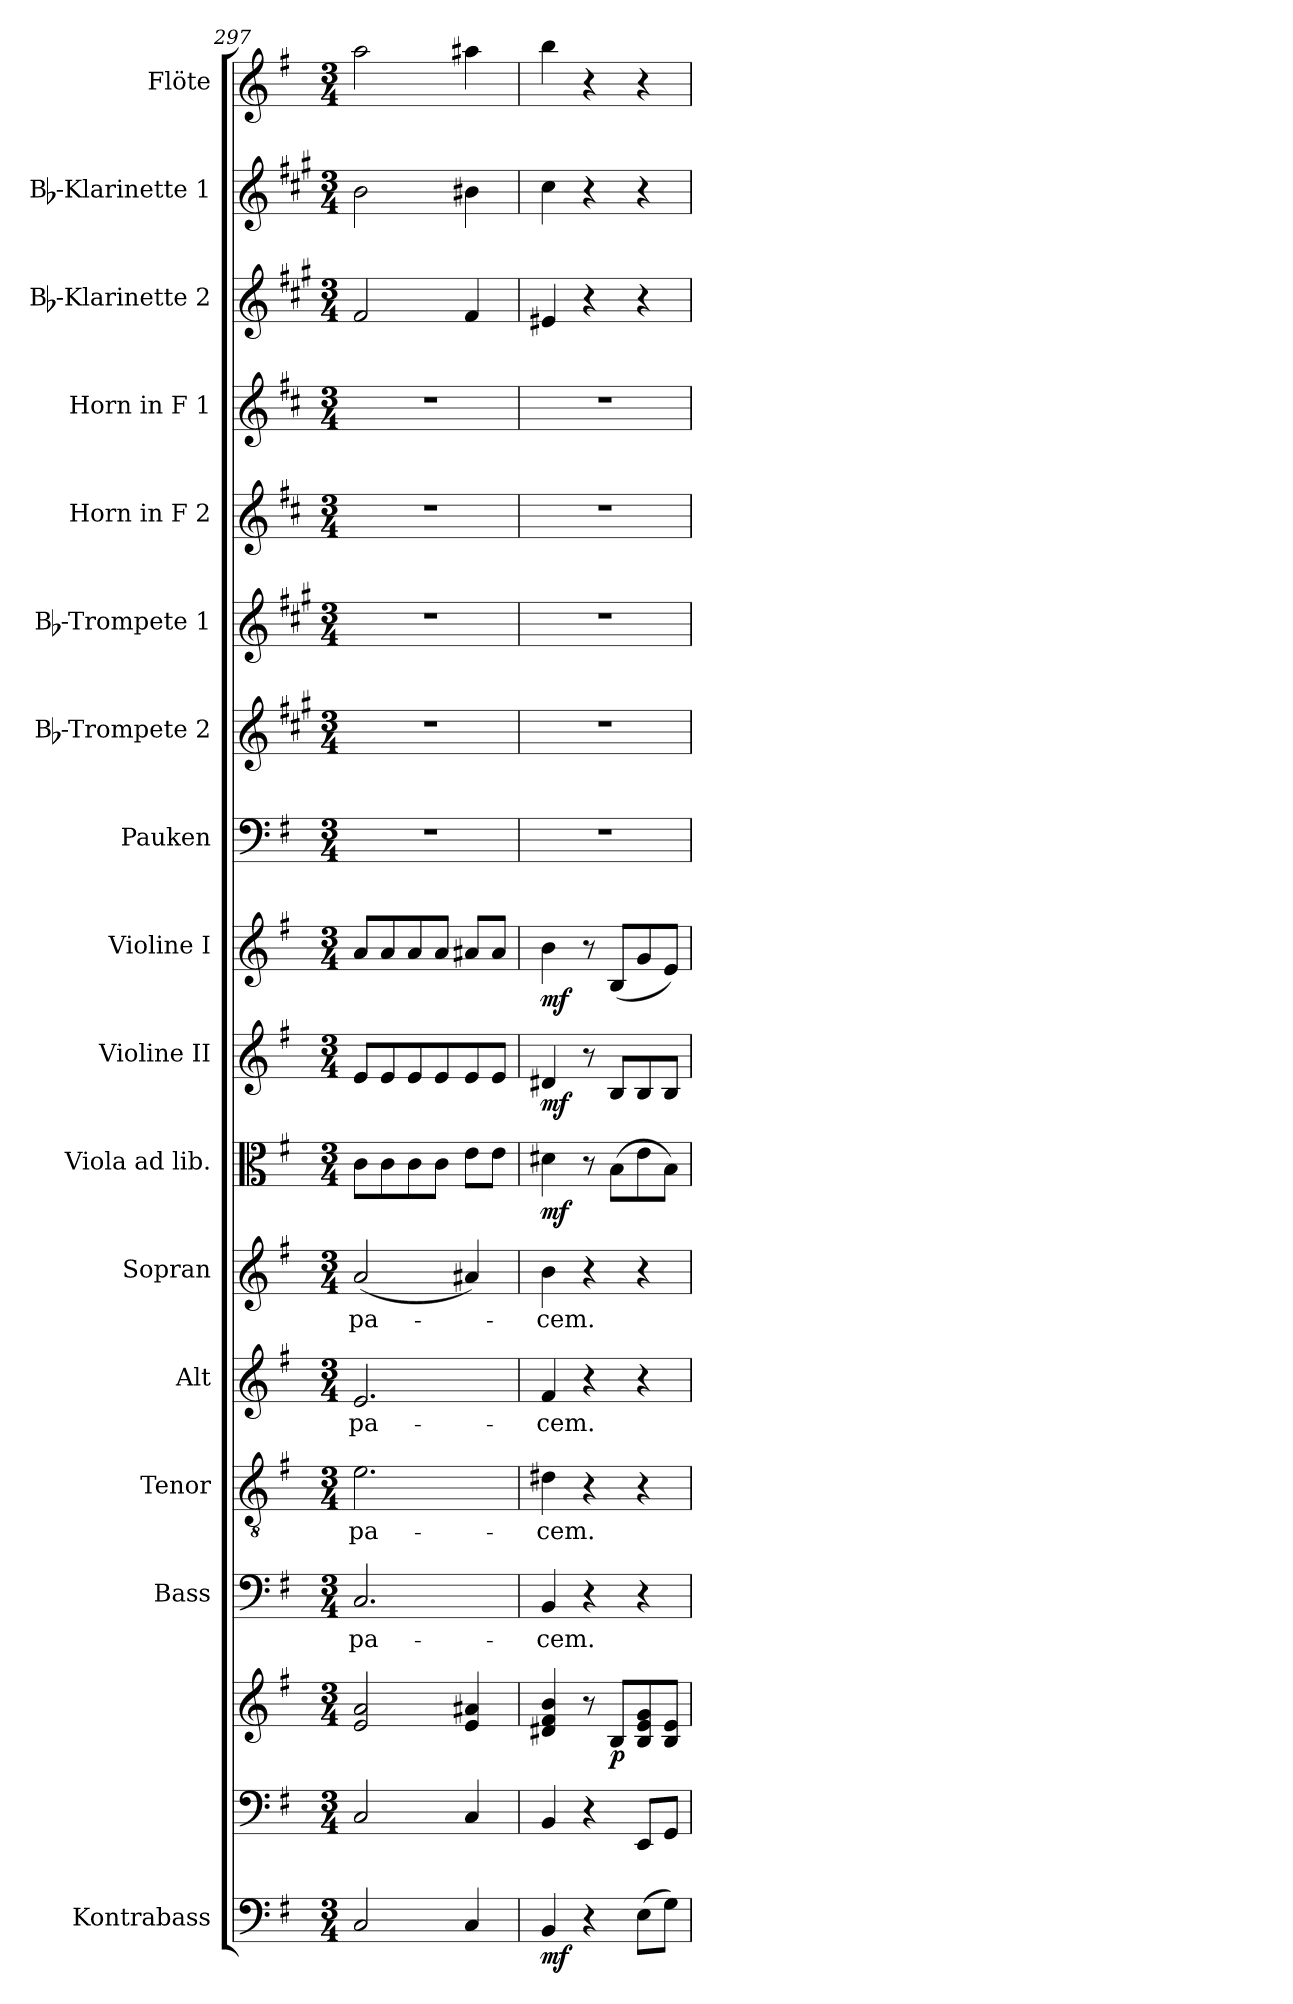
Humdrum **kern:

**kern	**dynam	**kern	**kern	**dynam	**kern	**text	**kern	**text	**kern	**text	**kern	**text	**kern	**dynam	**kern	**dynam	**kern	**dynam	**kern	**kern	**kern	**kern	**kern	**kern	**kern	**kern
*part17	*part17	*part16	*part16	*part16	*part15	*part15	*part14	*part14	*part13	*part13	*part12	*part12	*part11	*part11	*part10	*part10	*part9	*part9	*part8	*part7	*part6	*part5	*part4	*part3	*part2	*part1
*staff18	*staff18	*staff17	*staff16	*staff16/17	*staff15	*staff15	*staff14	*staff14	*staff13	*staff13	*staff12	*staff12	*staff11	*staff11	*staff10	*staff10	*staff9	*staff9	*staff8	*staff7	*staff6	*staff5	*staff4	*staff3	*staff2	*staff1
*I"Kontrabass	*	*	*	*	*I"Bass	*	*I"Tenor	*	*I"Alt	*	*I"Sopran	*	*I"Viola ad lib.	*	*I"Violine II	*	*I"Violine I	*	*I"Pauken	*I"Bb-Trompete 2	*I"Bb-Trompete 1	*I"Horn in F 2	*I"Horn in F 1	*I"Bb-Klarinette 2	*I"Bb-Klarinette 1	*I"Flöte
*I'Kb.	*	*	*	*	*I'B.	*	*I'T.	*	*I'A.	*	*I'S.	*	*I'Vla.	*	*I'Vl. II	*	*I'Vl. I	*	*I'Pk.	*I'Bb Trp. 2	*I'Bb Trp. 1	*	*	*I'Bb Kl. 2	*I'Bb Kl. 1	*I'Fl.
!!LO:PB:g=z
*clefF4	*	*clefF4	*clefG2	*	*clefF4	*	*clefGv2	*	*clefG2	*	*clefG2	*	*clefC3	*	*clefG2	*	*clefG2	*	*clefF4	*clefG2	*clefG2	*clefG2	*clefG2	*clefG2	*clefG2	*clefG2
*ITrd7c12	*	*	*	*	*	*	*	*	*	*	*	*	*	*	*	*	*	*	*	*ITrd1c2	*ITrd1c2	*ITrd4c7	*ITrd4c7	*ITrd1c2	*ITrd1c2	*
*k[f#]	*	*k[f#]	*k[f#]	*	*k[f#]	*	*k[f#]	*	*k[f#]	*	*k[f#]	*	*k[f#]	*	*k[f#]	*	*k[f#]	*	*k[f#]	*k[f#]	*k[f#]	*k[f#]	*k[f#]	*k[f#]	*k[f#]	*k[f#]
*G:	*	*G:	*G:	*	*G:	*	*G:	*	*G:	*	*G:	*	*G:	*	*G:	*	*G:	*	*G:	*G:	*G:	*G:	*G:	*G:	*G:	*G:
*M3/4	*	*M3/4	*M3/4	*	*M3/4	*	*M3/4	*	*M3/4	*	*M3/4	*	*M3/4	*	*M3/4	*	*M3/4	*	*M3/4	*M3/4	*M3/4	*M3/4	*M3/4	*M3/4	*M3/4	*M3/4
=297	=297	=297	=297	=297	=297	=297	=297	=297	=297	=297	=297	=297	=297	=297	=297	=297	=297	=297	=297	=297	=297	=297	=297	=297	=297	=297
!	!	!	!	!	!	!LO:LY:b	!	!LO:LY:b	!	!LO:LY:b	!	!LO:LY:b	!	!	!	!	!	!	!	!	!	!	!	!	!	!
2CC/	.	2C/	2e/ 2a/	.	2.C/	pa-	2.e\	pa-	2.e/	pa-	(<2a/	pa-	8c\L	.	8e/L	.	8a/L	.	2.r	2.r	2.r	2.r	2.r	2e/	2a\	2aa\
.	.	.	.	.	.	.	.	.	.	.	.	.	8c\	.	8e/	.	8a/	.	.	.	.	.	.	.	.	.
.	.	.	.	.	.	.	.	.	.	.	.	.	8c\	.	8e/	.	8a/	.	.	.	.	.	.	.	.	.
.	.	.	.	.	.	.	.	.	.	.	.	.	8c\J	.	8e/	.	8a/J	.	.	.	.	.	.	.	.	.
4CC/	.	4C/	4e/ 4a#X/	.	.	.	.	.	.	.	4a#X/)	.	8e\L	.	8e/	.	8a#X/L	.	.	.	.	.	.	4e/	4a#X\	4aa#X\
.	.	.	.	.	.	.	.	.	.	.	.	.	8e\J	.	8e/J	.	8a#/J	.	.	.	.	.	.	.	.	.
=298	=298	=298	=298	=298	=298	=298	=298	=298	=298	=298	=298	=298	=298	=298	=298	=298	=298	=298	=298	=298	=298	=298	=298	=298	=298	=298
!	!LO:DY:b	!	!	!	!	!LO:LY:b	!	!LO:LY:b	!	!LO:LY:b	!	!LO:LY:b	!	!LO:DY:b	!	!LO:DY:b	!	!LO:DY:b	!	!	!	!	!	!	!	!
4BBB/	mf	4BB/	4d#X/ 4f#/ 4b/	.	4BB/	-cem.	4d#X\	-cem.	4f#/	-cem.	4b\	-cem.	4d#X\	mf	4d#X/	mf	4b\	mf	2.r	2.r	2.r	2.r	2.r	4d#X/	4b\	4bb\
4r	.	4r	8r	.	4r	.	4r	.	4r	.	4r	.	8r	.	8r	.	8r	.	.	.	.	.	.	4r	4r	4r
!	!	!	!	!LO:DY:b	!	!	!	!	!	!	!	!	!	!	!	!	!	!	!	!	!	!	!	!	!	!
.	.	.	8B/L	p	.	.	.	.	.	.	.	.	(>8B\L	.	8B/L	.	(<8B/L	.	.	.	.	.	.	.	.	.
(>8EE\L	.	8EE/L	8B/ 8e/ 8g/	.	4r	.	4r	.	4r	.	4r	.	8e\	.	8B/	.	8g/	.	.	.	.	.	.	4r	4r	4r
8GG\J)	.	8GG/J	8B/ 8e/J	.	.	.	.	.	.	.	.	.	8B\J)	.	8B/J	.	8e/J)	.	.	.	.	.	.	.	.	.
=	=	=	=	=	=	=	=	=	=	=	=	=	=	=	=	=	=	=	=	=	=	=	=	=	=	=
*-	*-	*-	*-	*-	*-	*-	*-	*-	*-	*-	*-	*-	*-	*-	*-	*-	*-	*-	*-	*-	*-	*-	*-	*-	*-	*-
